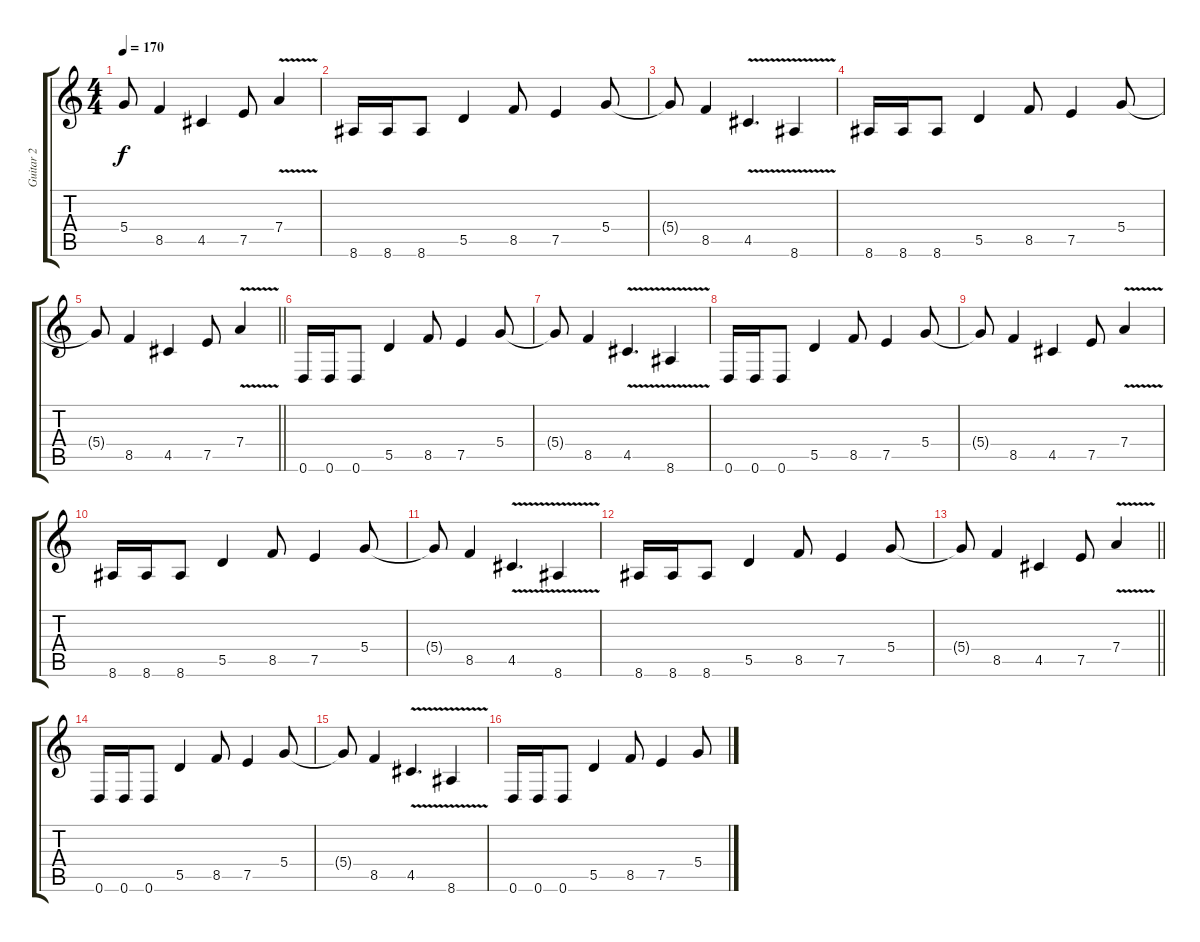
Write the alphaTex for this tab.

\track ("Guitar 2" "Guitar 2") {instrument distortionguitar}
\staff {score tabs}
\tuning (E4 B3 G3 D3 A2 D2) {hide}
\ts (4 4)
\tempo 170
\clef g2
\ks c
5.4{t}.8{dy f} 8.5.4 4.5.4 7.5.8 7.4{v}.4 |
8.6.16 8.6.16 8.6.8 5.5.4 8.5.8 7.5.4 5.4.8 |
5.4{t}.8 8.5.4 4.5{v}.4{d} 8.6{v}.4 |
8.6.16 8.6.16 8.6.8 5.5.4 8.5.8 7.5.4 5.4.8 |
\barLineRight lightlight
5.4{t}.8 8.5.4 4.5.4 7.5.8 7.4{v}.4 |
0.6.16 0.6.16 0.6.8 5.5.4 8.5.8 7.5.4 5.4.8 |
5.4{t}.8 8.5.4 4.5{v}.4{d} 8.6{v}.4 |
0.6.16 0.6.16 0.6.8 5.5.4 8.5.8 7.5.4 5.4.8 |
5.4{t}.8 8.5.4 4.5.4 7.5.8 7.4{v}.4 |
8.6.16 8.6.16 8.6.8 5.5.4 8.5.8 7.5.4 5.4.8 |
5.4{t}.8 8.5.4 4.5{v}.4{d} 8.6{v}.4 |
8.6.16 8.6.16 8.6.8 5.5.4 8.5.8 7.5.4 5.4.8 |
\barLineRight lightlight
5.4{t}.8 8.5.4 4.5.4 7.5.8 7.4{v}.4 |
0.6.16 0.6.16 0.6.8 5.5.4 8.5.8 7.5.4 5.4.8 |
5.4{t}.8 8.5.4 4.5{v}.4{d} 8.6{v}.4 |
0.6.16 0.6.16 0.6.8 5.5.4 8.5.8 7.5.4 5.4.8
